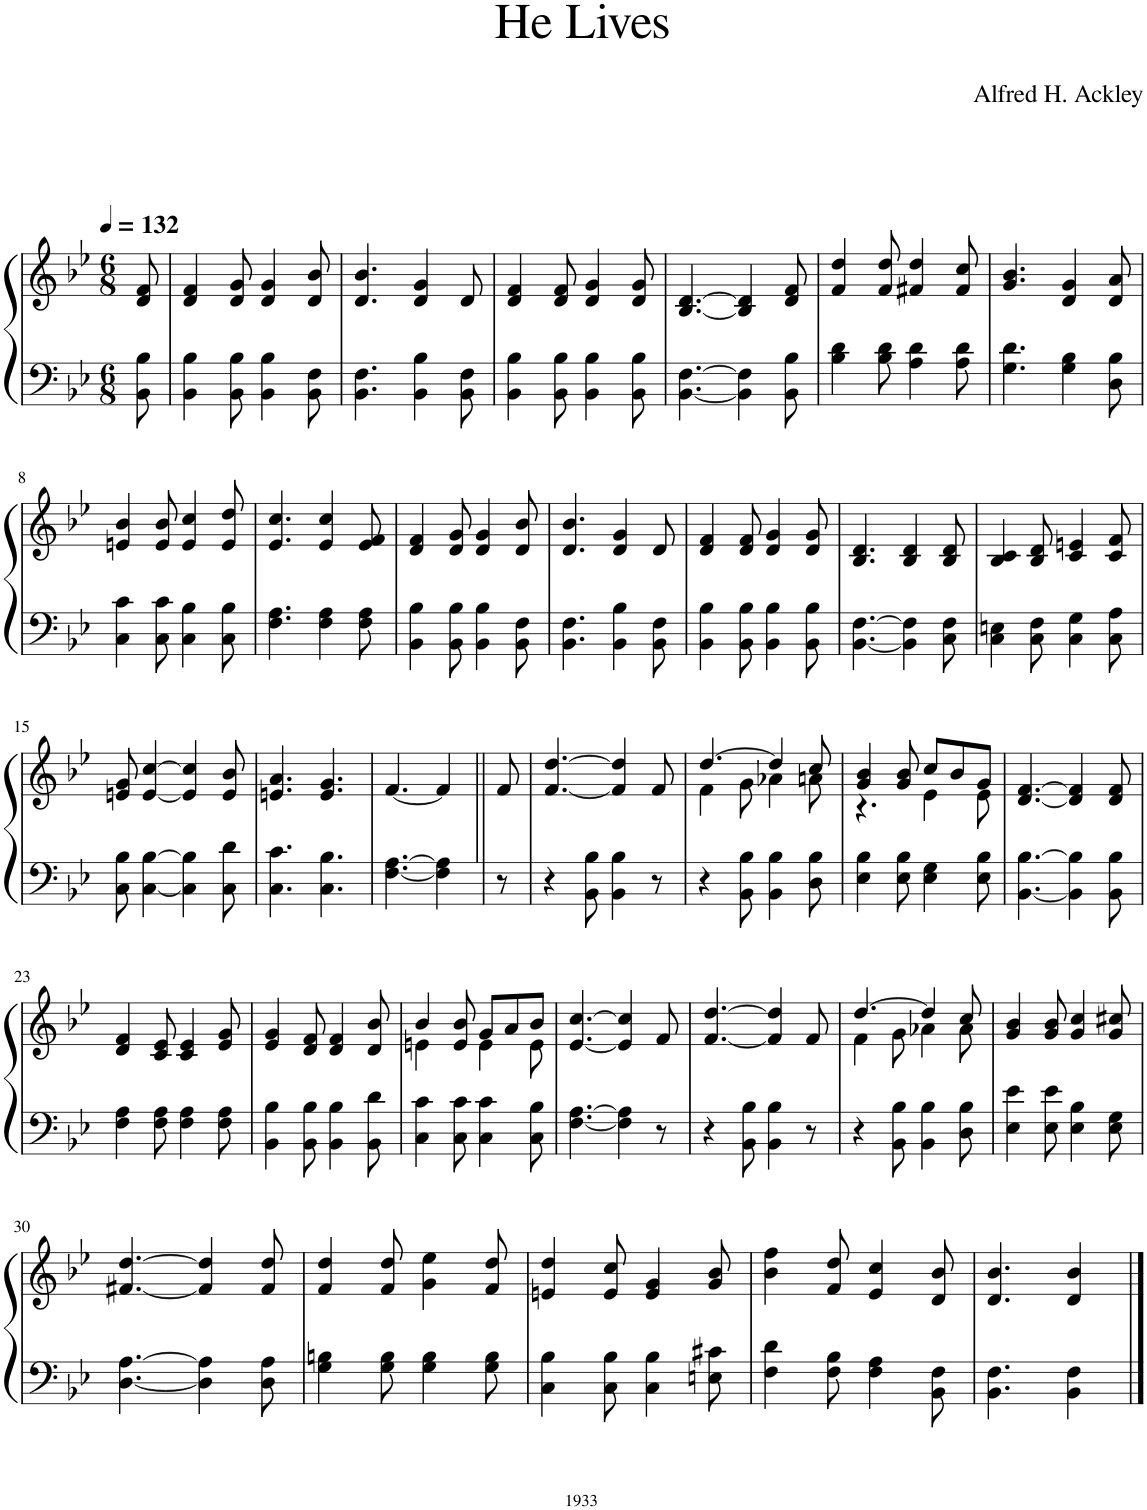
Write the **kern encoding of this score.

**kern	**kern
*part1	*part1
*staff2	*staff1
*I"Piano	*
*I'Pno.	*
*clefF4	*clefG2
*k[b-e-]	*k[b-e-]
*M6/8	*M6/8
*MM132	*MM132
=1	=1
8BB-\ 8B-\	8d/ 8f/
=2	=2
4BB-\ 4B-\	4d/ 4f/
8BB-\ 8B-\	8d/ 8g/
4BB-\ 4B-\	4d/ 4g/
8BB-\ 8F\	8d/ 8b-/
=3	=3
4.BB-\ 4.F\	4.d/ 4.b-/
4BB-\ 4B-\	4d/ 4g/
8BB-\ 8F\	8d/
=4	=4
4BB-\ 4B-\	4d/ 4f/
8BB-\ 8B-\	8d/ 8f/
4BB-\ 4B-\	4d/ 4g/
8BB-\ 8B-\	8d/ 8g/
=5	=5
[4.BB-\ [4.F\	[4.B-/ [4.d/
4BB-\] 4F\]	4B-/] 4d/]
8BB-\ 8B-\	8d/ 8f/
=6	=6
4B-\ 4d\	4f/ 4dd/
8B-\ 8d\	8f/ 8dd/
4A\ 4d\	4f#X/ 4dd/
8A\ 8d\	8f#/ 8cc/
=7	=7
4.G\ 4.d\	4.g/ 4.b-/
4G\ 4B-\	4d/ 4g/
8D\ 8B-\	8d/ 8a/
!!LO:LB:g=z
=8	=8
4C\ 4c\	4en/ 4b-/
8C\ 8c\	8e/ 8b-/
4C\ 4B-\	4e/ 4cc/
8C\ 8B-\	8e/ 8dd/
=9	=9
4.F\ 4.A\	4.e-/ 4.cc/
4F\ 4A\	4e-/ 4cc/
8F\ 8A\	8e-/ 8f/
=10	=10
4BB-\ 4B-\	4d/ 4f/
8BB-\ 8B-\	8d/ 8g/
4BB-\ 4B-\	4d/ 4g/
8BB-\ 8F\	8d/ 8b-/
=11	=11
4.BB-\ 4.F\	4.d/ 4.b-/
4BB-\ 4B-\	4d/ 4g/
8BB-\ 8F\	8d/
=12	=12
4BB-\ 4B-\	4d/ 4f/
8BB-\ 8B-\	8d/ 8f/
4BB-\ 4B-\	4d/ 4g/
8BB-\ 8B-\	8d/ 8g/
=13	=13
[4.BB-\ [4.F\	4.B-/ 4.d/
4BB-\] 4F\]	4B-/ 4d/
8C\ 8F\	8B-/ 8d/
=14	=14
4C\ 4En\	4B-/ 4c/
8C\ 8F\	8B-/ 8d/
4C\ 4G\	4c/ 4en/
8C\ 8A\	8c/ 8f/
!!LO:LB:g=z
=15	=15
8C\ 8B-\	8en/ 8g/
[4C\ [4B-\	[4e/ [4cc/
4C\] 4B-\]	4e/] 4cc/]
8C\ 8d\	8e/ 8b-/
=16	=16
4.C\ 4.c\	4.en/ 4.a/
4.C\ 4.B-\	4.e/ 4.g/
=17	=17
[4.F\ [4.A\	[4.f/
4F\] 4A\]	4f/]
=18||	=18||
8r	8f/
=19	=19
4r	[4.f/ [4.dd/
8BB-\ 8B-\	.
4BB-\ 4B-\	4f/] 4dd/]
8r	8f/
=20	=20
*	*^
4r	[4.dd/	4f\
8BB-\ 8B-\	.	8g\
4BB-\ 4B-\	4dd/]	4a-X\
8D\ 8B-\	8cc/	8an\
=21	=21	=21
4E-\ 4B-\	4g/ 4b-/	4.r
8E-\ 8B-\	8g/ 8b-/	.
4E-\ 4G\	8cc/L	4e-\
.	8b-/	.
8E-\ 8B-\	8g/J	8e-\
*	*v	*v
=22	=22
[4.BB-\ [4.B-\	[4.d/ [4.f/
4BB-\] 4B-\]	4d/] 4f/]
8BB-\ 8B-\	8d/ 8f/
!!LO:LB:g=z
=23	=23
4F\ 4A\	4d/ 4f/
8F\ 8A\	8c/ 8e-/
4F\ 4A\	4c/ 4e-/
8F\ 8A\	8e-/ 8g/
=24	=24
4BB-\ 4B-\	4e-/ 4g/
8BB-\ 8B-\	8d/ 8f/
4BB-\ 4B-\	4d/ 4f/
8BB-\ 8d\	8d/ 8b-/
=25	=25
*	*^
4C\ 4c\	4b-/	4en\
8C\ 8c\	8e/ 8b-/	8ryy
4C\ 4c\	4e\	8g/L
.	.	8a/
8C\ 8B-\	8e\	8b-/J
*	*v	*v
=26	=26
[4.F\ [4.A\	[4.e-/ [4.cc/
4F\] 4A\]	4e-/] 4cc/]
8r	8f/
=27	=27
4r	[4.f/ [4.dd/
8BB-\ 8B-\	.
4BB-\ 4B-\	4f/] 4dd/]
8r	8f/
=28	=28
*	*^
4r	[4.dd/	4f\
8BB-\ 8B-\	.	8g\
4BB-\ 4B-\	4dd/]	4a-X\
8D\ 8B-\	8cc/	8a-\
*	*v	*v
=29	=29
4E-\ 4e-\	4g/ 4b-/
8E-\ 8e-\	8g/ 8b-/
4E-\ 4B-\	4g/ 4cc/
8E-\ 8G\	8g/ 8cc#X/
!!LO:LB:g=z
=30	=30
[4.D\ [4.A\	[4.f#X/ [4.dd/
4D\] 4A\]	4f#/] 4dd/]
8D\ 8A\	8f#/ 8dd/
=31	=31
4G\ 4Bn\	4f/ 4dd/
8G\ 8B\	8f/ 8dd/
4G\ 4B\	4g\ 4ee-\
8G\ 8B\	8f/ 8dd/
=32	=32
4C\ 4B-\	4en/ 4dd/
8C\ 8B-\	8e/ 8cc/
4C\ 4B-\	4e/ 4g/
8En\ 8c#X\	8g/ 8b-/
=33	=33
4F\ 4d\	4b-\ 4ff\
8F\ 8B-\	8f/ 8dd/
4F\ 4A\	4e-/ 4cc/
8BB-\ 8F\	8d/ 8b-/
=34	=34
4.BB-\ 4.F\	4.d/ 4.b-/
4BB-\ 4F\	4d/ 4b-/
==	==
*-	*-
